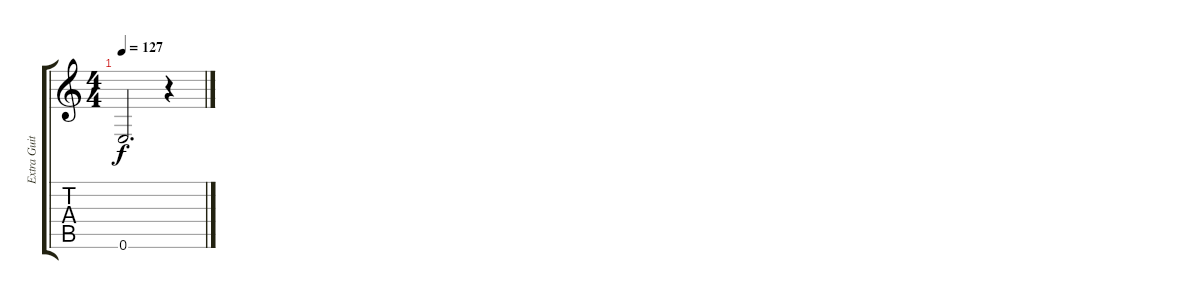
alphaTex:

\track ("Extra Guitar (Studio)" "Extra Guit") {instrument distortionguitar}
\staff {score tabs}
\tuning (E4 B3 G3 D3 A2 E2) {hide}
\ts (4 4)
\tempo 127
\clef g2
\ks c
0.6.2{d dy f} r.4
